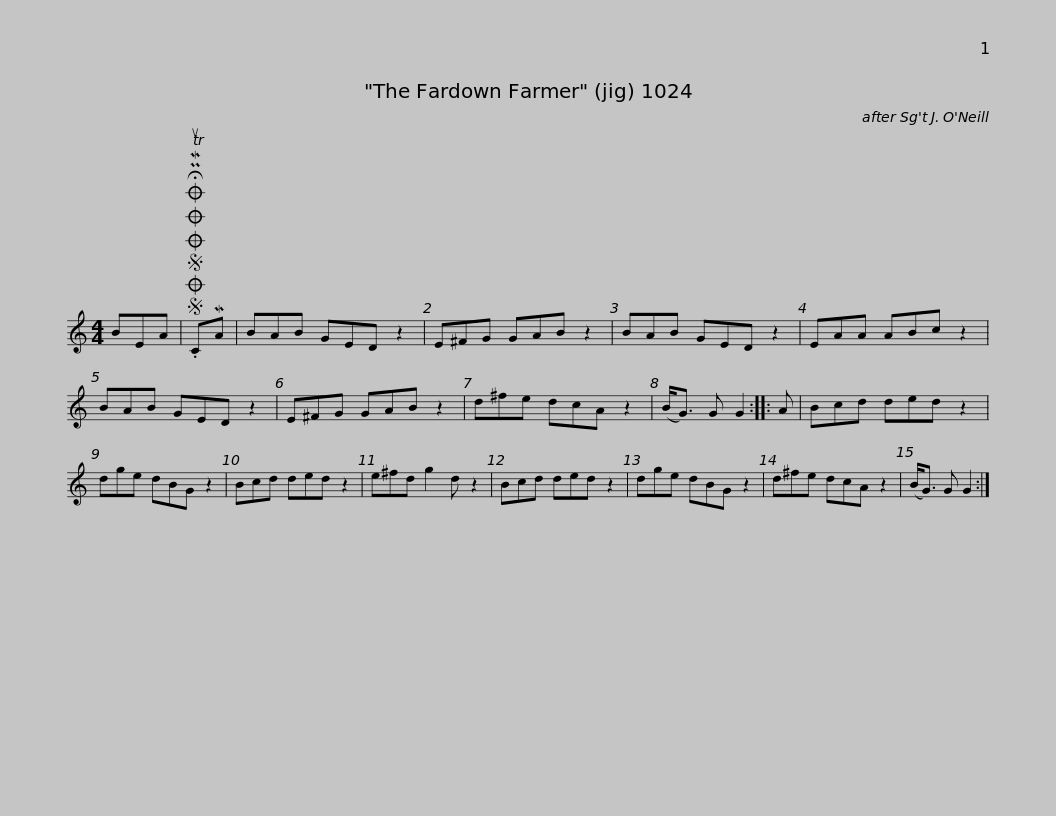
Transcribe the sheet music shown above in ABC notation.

X:1
L:1/8
M:4/4
I:linebreak $
K:C
V:1 treble
V:1
 BEA |SOSOOO .!fermata!PMTuCMA | BAB GED z2 | E^FG GAB z2 | BAB GED z2 | %5
 EAA ABc z2 | BAB GED z2 |$ E^FG GAB z2 | d^fe dcA z2 | (B<G) G G2 :: %10
 A | Bcd ded z2 | dge dBG z2 | Bcd ded z2 |$ e^fd g2 d z2 | %15
 Bcd ded z2 | dge dBG z2 | d^fe dcA z2 | (B<G) G G2 :| %19
